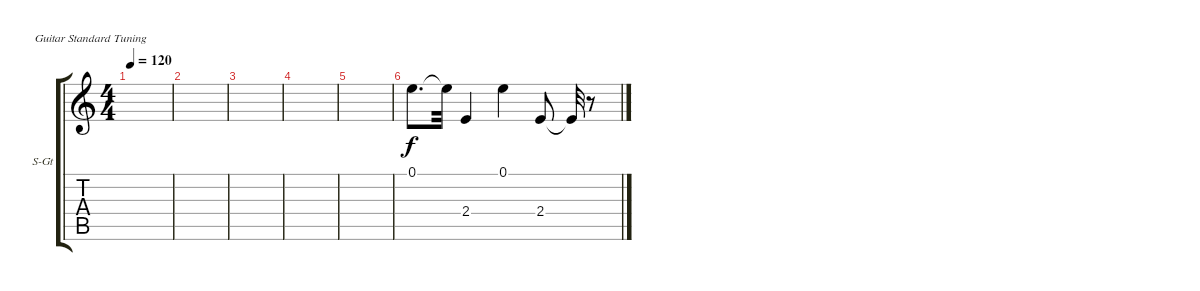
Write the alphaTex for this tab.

\bracketExtendMode groupsimilarinstruments
\firstSystemTrackNameOrientation horizontal
\otherSystemsTrackNameOrientation horizontal
\track ("Steel Guitar" "S-Gt") {instrument acousticguitarsteel}
\staff {score tabs}
\tuning (E4 B3 G3 D3 A2 E2)
\ts (4 4)
\tempo 120
\clef g2
\ks c
|
|
|
|
|
\scale
0.487395 0.1.8{d} 0.1{t}.32 2.4.4 0.1.4 2.4.8 2.4{t}.32 r.8 |
\scale
0.256303 |
\scale
0.256303 |
\scale
0.333333 |
\scale
0.333333 |
\scale
0.333333 |
\scale
0.333333 |
\scale
0.333333 |
\scale
0.333333 |
\scale
0.333333 |
\scale
0.333333
